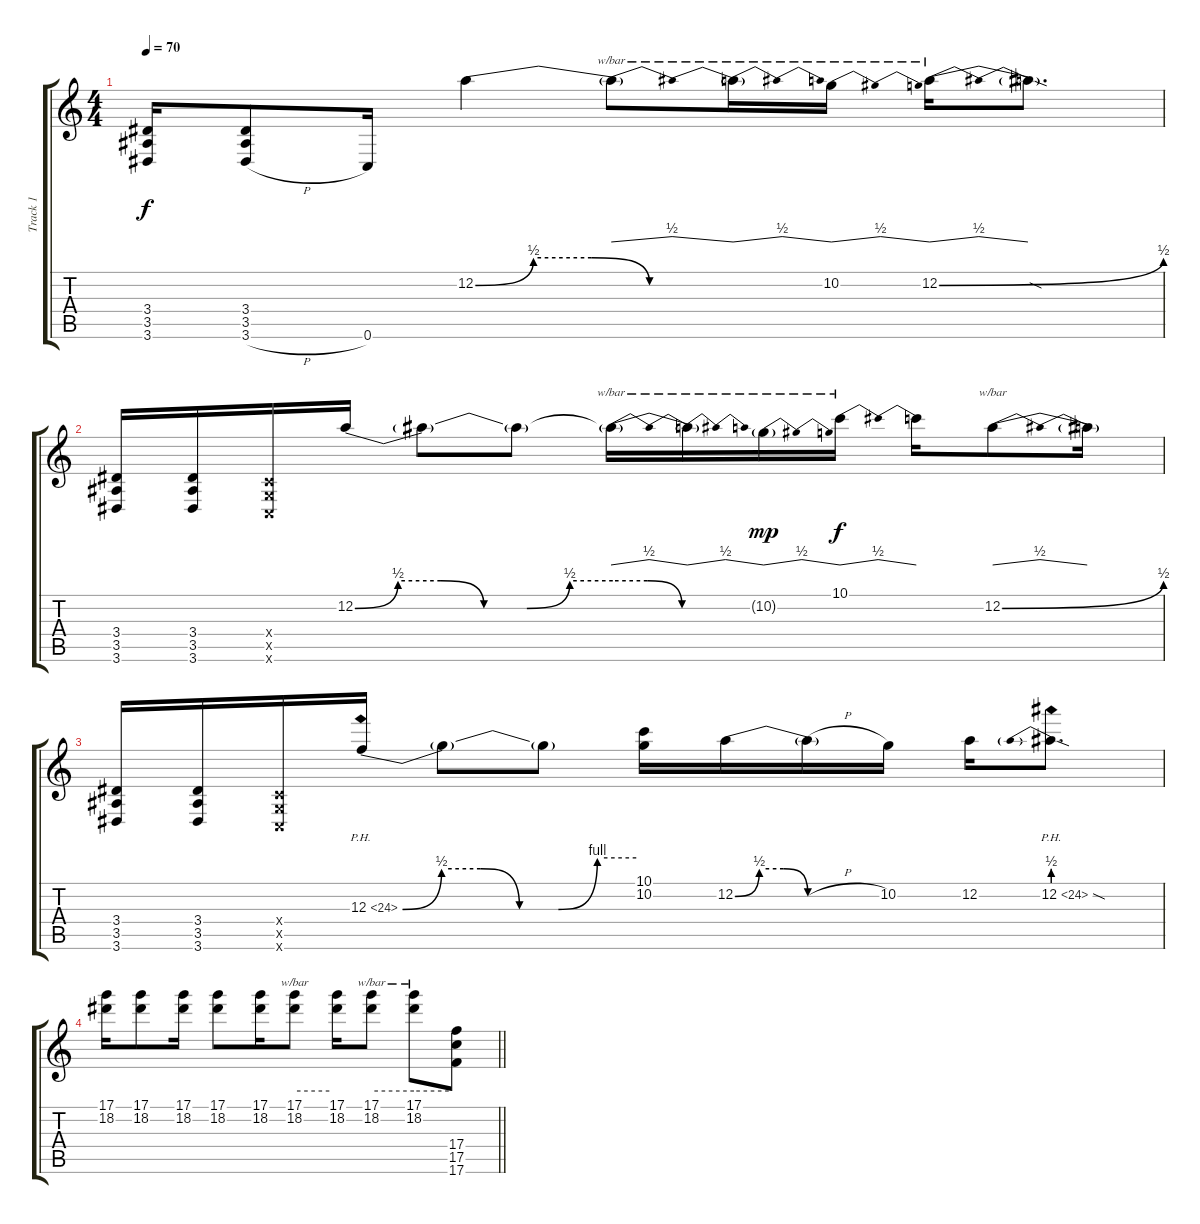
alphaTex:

\track ("Track 1" "Track 1") {instrument distortionguitar}
\staff {score tabs}
\tuning (D4 A3 F3 C3 G2 C2) {hide}
\ts (4 4)
\tempo 70
\clef g2
\ks c
(3.4 3.5 3.6).16{dy f} (3.4 3.5 3.6{h}).8 0.6.16 12.2{be (custom 0 0 10 2 20 2 30 0 60 0)}.4 12.2{t}.8{tbe (dip default 0 0 30 2 60 0)} 12.2{t}.16{tbe (dip default 0 0 30 2 60 0)} 10.2.16{tbe (dip default 0 0 30 2 60 0)} 12.2{be (bend 0 0 60 2)}.16{tbe (dip default 0 0 30 2 60 0)} 12.2{sod t}.8{d} |
(3.4 3.5 3.6).16 (3.4 3.5 3.6).16 (0.4{x} 0.5{x} 0.6{x}).16 12.2{be (custom 0 0 10 2 20 2 30 0 40 0 50 2 60 2)}.16 12.2{t}.8 12.2{t}.8 12.2{be (custom 0 2 15 2 30 0 60 0) t}.16{tbe (dip default 0 0 30 2 60 0)} 12.2{t}.16{tbe (dip default 0 0 30 2 60 0)} 10.2{g}.16{tbe (dip default 0 0 30 2 60 0) dy mp} 10.1.16{tbe (dip default 0 0 30 2 60 0) dy f} 10.1{t}.16 12.2{be (bend 0 0 60 2)}.8{tbe (dip default 0 0 30 2 60 0)} 12.2{t}.16 |
(3.4 3.5 3.6).16 (3.4 3.5 3.6).16 (0.4{x} 0.5{x} 0.6{x}).16 12.3{be (custom 0 0 10 2 20 2 30 0 40 0 50 4 60 4) ph 12}.16 12.3{t}.8 12.3{t}.8 (10.1 10.2).16 12.2{be (custom 0 0 10 2 20 2 30 0 60 0)}.16 12.2{h t}.16 10.2.16 12.2.16 12.2{be (prebend 0 2 60 2) ph 12 sod}.8{d} |
\barLineRight lightlight
(17.1 18.2).16 (17.1 18.2).8 (17.1 18.2).16 (17.1 18.2).8 (17.1 18.2).16 (17.1 18.2).8{tbe (hold default 0 0 60 0)} (17.1 18.2).16 (17.1 18.2).8{tbe (hold default 0 0 60 0)} (17.1 18.2).8{tbe (hold default 0 0 60 0)} (17.4 17.5 17.6).8
